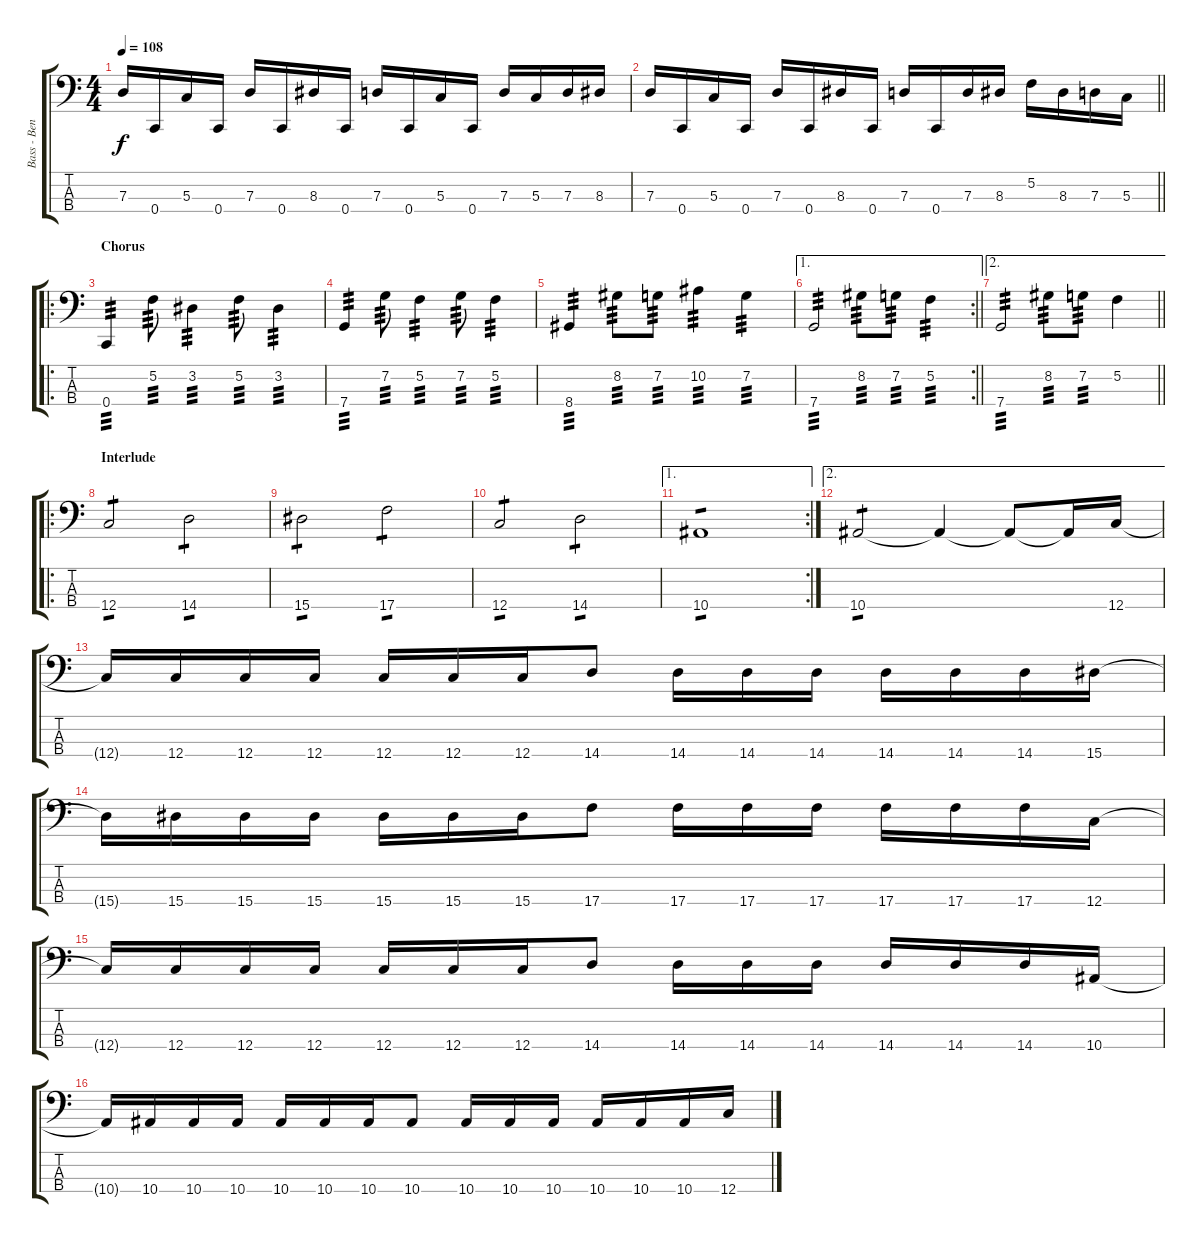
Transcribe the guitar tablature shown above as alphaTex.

\track ("Bass - Benjamin Donath" "Bass - Ben") {instrument electricbasspick}
\staff {score tabs}
\tuning (F2 C2 G1 C1) {hide}
\ts (4 4)
\tempo 108
\clef f4
\ks c
7.3.16{dy f} 0.4.16 5.3.16 0.4.16 7.3.16 0.4.16 8.3.16 0.4.16 7.3.16 0.4.16 5.3.16 0.4.16 7.3.16 5.3.16 7.3.16 8.3.16 |
\barLineRight lightlight
7.3.16 0.4.16 5.3.16 0.4.16 7.3.16 0.4.16 8.3.16 0.4.16 7.3.16 0.4.16 7.3.16 8.3.16 5.2.16 8.3.16 7.3.16 5.3.16 |
\ro
\section ("" "Chorus")
0.4.4{tp 3} 5.2.8{tp 3} 3.2.4{tp 3} 5.2.8{tp 3} 3.2.4{tp 3} |
7.4.4{tp 3} 7.2.8{tp 3} 5.2.4{tp 3} 7.2.8{tp 3} 5.2.4{tp 3} |
8.4.4{tp 3} 8.2.8{tp 3} 7.2.8{tp 3} 10.2.4{tp 3} 7.2.4{tp 3} |
\ae 1
\rc 2
\barLineRight lightlight
7.4.2{tp 3} 8.2.8{tp 3} 7.2.8{tp 3} 5.2.4{tp 3} |
\ae 2
\barLineRight lightlight
7.4.2{tp 3} 8.2.8{tp 3} 7.2.8{tp 3} 5.2.4 |
\ro
\section ("" "Interlude")
12.4.2{tp 1} 14.4.2{tp 1} |
15.4.2{tp 1} 17.4.2{tp 1} |
12.4.2{tp 1} 14.4.2{tp 1} |
\ae 1
\rc 2
10.4.1{tp 1} |
\ae 2
10.4.2{tp 1} 10.4{t}.4 10.4{t}.8 10.4{t}.16 12.4.16 |
12.4{t}.16 12.4.16 12.4.16 12.4.16 12.4.16 12.4.16 12.4.16 14.4.8 14.4.16 14.4.16 14.4.16 14.4.16 14.4.16 14.4.16 15.4.16 |
15.4{t}.16 15.4.16 15.4.16 15.4.16 15.4.16 15.4.16 15.4.16 17.4.8 17.4.16 17.4.16 17.4.16 17.4.16 17.4.16 17.4.16 12.4.16 |
12.4{t}.16 12.4.16 12.4.16 12.4.16 12.4.16 12.4.16 12.4.16 14.4.8 14.4.16 14.4.16 14.4.16 14.4.16 14.4.16 14.4.16 10.4.16 |
10.4{t}.16 10.4.16 10.4.16 10.4.16 10.4.16 10.4.16 10.4.16 10.4.8 10.4.16 10.4.16 10.4.16 10.4.16 10.4.16 10.4.16 12.4.16
